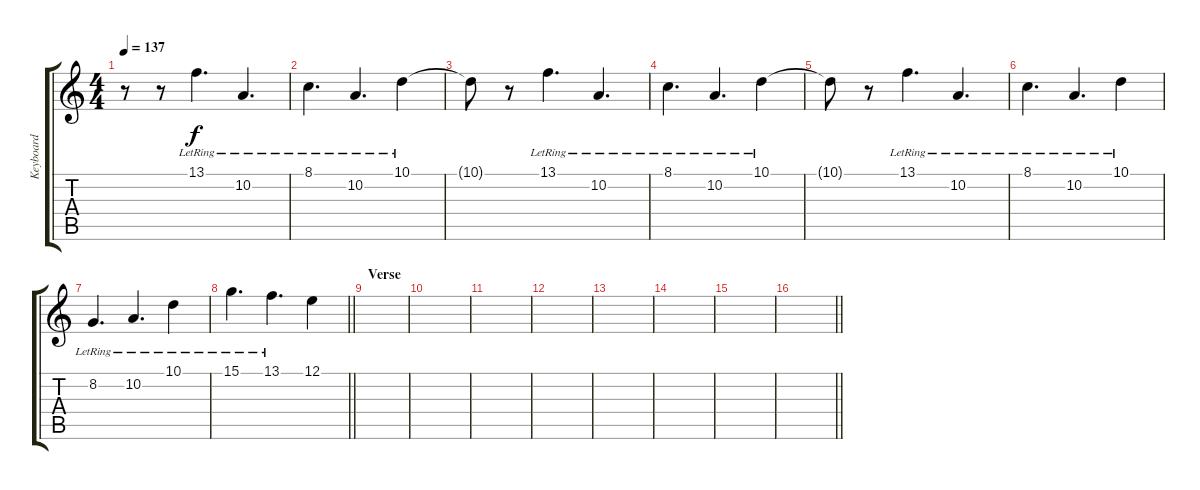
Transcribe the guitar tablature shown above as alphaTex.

\track ("Keyboard" "Keyboard") {instrument acousticgrandpiano}
\staff {score tabs}
\tuning (E4 B3 G3 D3 A2 E2) {hide}
\ts (4 4)
\section ("" "")
\tempo 137
\clef g2
\ks c
r.8{dy f} r.8 13.1{lr}.4{d} 10.2{lr}.4{d} |
8.1{lr}.4{d} 10.2{lr}.4{d} 10.1{lr}.4 |
10.1{t}.8 r.8 13.1{lr}.4{d} 10.2{lr}.4{d} |
8.1{lr}.4{d} 10.2{lr}.4{d} 10.1{lr}.4 |
10.1{t}.8 r.8 13.1{lr}.4{d} 10.2{lr}.4{d} |
8.1{lr}.4{d} 10.2{lr}.4{d} 10.1{lr}.4 |
8.2{lr}.4{d} 10.2{lr}.4{d} 10.1{lr}.4 |
\barLineRight lightlight
15.1{lr}.4{d} 13.1{lr}.4{d} 12.1.4 |
\section ("" "Verse")
|
|
|
|
|
|
|
\barLineRight lightlight
